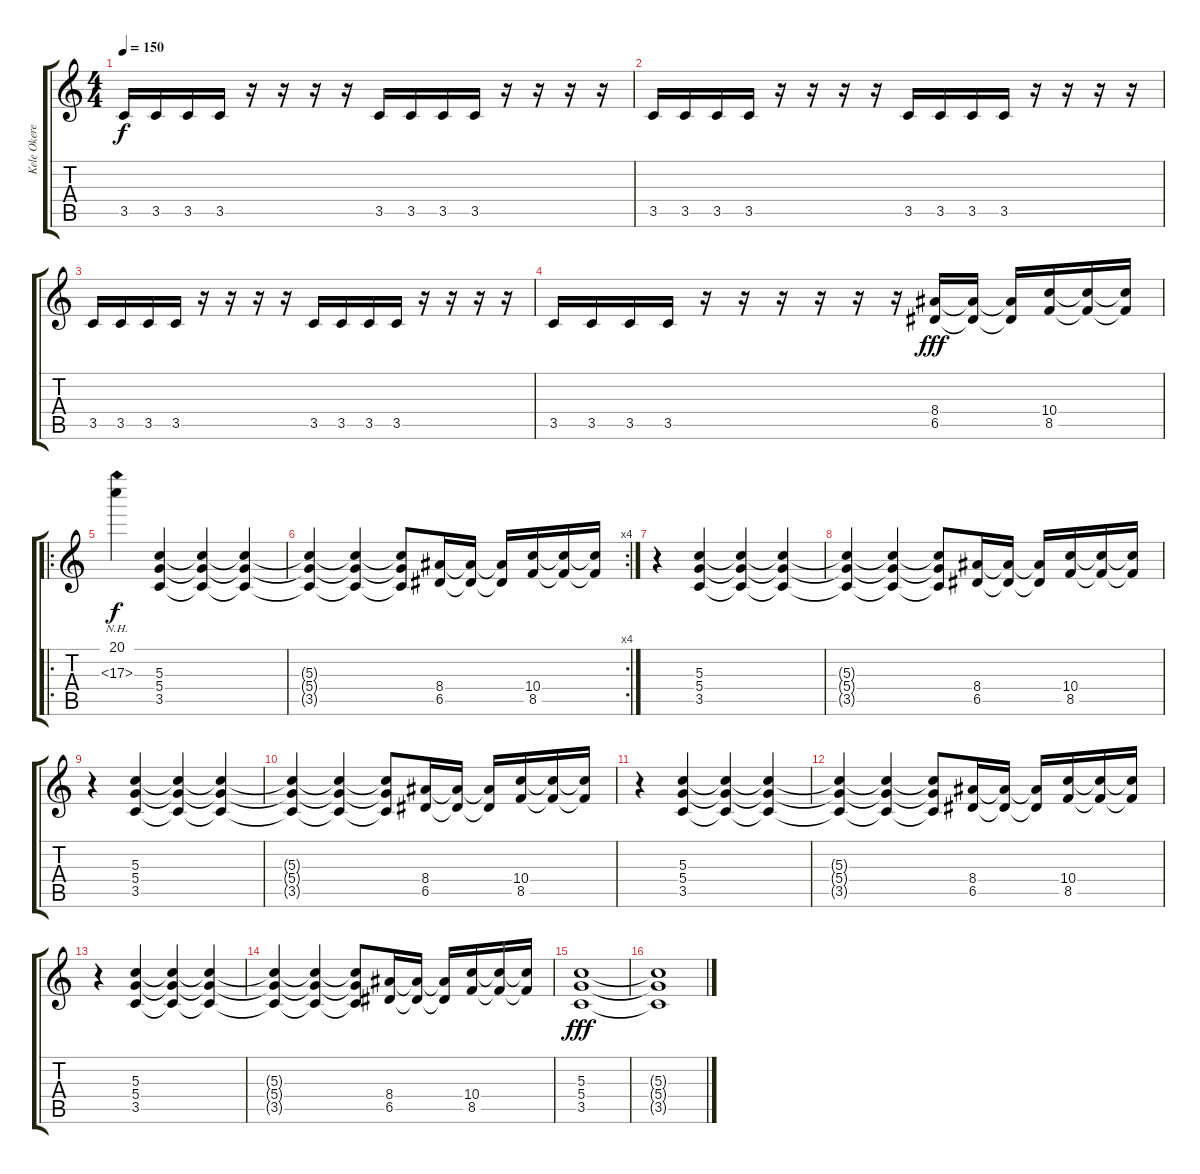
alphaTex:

\track ("Kele Okereke" "Kele Okere") {instrument distortionguitar}
\staff {score tabs}
\tuning (E4 B3 G3 D3 A2 E2) {hide}
\ts (4 4)
\tempo 150
\clef g2
\ks c
3.5.16{dy f} 3.5.16 3.5.16 3.5.16 r.16 r.16 r.16 r.16 3.5.16 3.5.16 3.5.16 3.5.16 r.16 r.16 r.16 r.16 |
3.5.16 3.5.16 3.5.16 3.5.16 r.16 r.16 r.16 r.16 3.5.16 3.5.16 3.5.16 3.5.16 r.16 r.16 r.16 r.16 |
3.5.16 3.5.16 3.5.16 3.5.16 r.16 r.16 r.16 r.16 3.5.16 3.5.16 3.5.16 3.5.16 r.16 r.16 r.16 r.16 |
3.5.16 3.5.16 3.5.16 3.5.16 r.16 r.16 r.16 r.16 r.16 r.16 (8.4 6.5).16{dy fff} (8.4{t} 6.5{t}).16 (8.4{t} 6.5{t}).16 (10.4 8.5).16 (10.4{t} 8.5{t}).16 (10.4{t} 8.5{t}).16 |
\ro
(20.1 17.3{nh}).4{dy f} (5.3 5.4 3.5).4 (5.3{t} 5.4{t} 3.5{t}).4 (5.3{t} 5.4{t} 3.5{t}).4 |
\rc 4
(5.3{t} 5.4{t} 3.5{t}).4 (5.3{t} 5.4{t} 3.5{t}).4 (5.3{t} 5.4{t} 3.5{t}).8 (8.4 6.5).16 (8.4{t} 6.5{t}).16 (8.4{t} 6.5{t}).16 (10.4 8.5).16 (10.4{t} 8.5{t}).16 (10.4{t} 8.5{t}).16 |
r.4 (5.3 5.4 3.5).4 (5.3{t} 5.4{t} 3.5{t}).4 (5.3{t} 5.4{t} 3.5{t}).4 |
(5.3{t} 5.4{t} 3.5{t}).4 (5.3{t} 5.4{t} 3.5{t}).4 (5.3{t} 5.4{t} 3.5{t}).8 (8.4 6.5).16 (8.4{t} 6.5{t}).16 (8.4{t} 6.5{t}).16 (10.4 8.5).16 (10.4{t} 8.5{t}).16 (10.4{t} 8.5{t}).16 |
r.4 (5.3 5.4 3.5).4 (5.3{t} 5.4{t} 3.5{t}).4 (5.3{t} 5.4{t} 3.5{t}).4 |
(5.3{t} 5.4{t} 3.5{t}).4 (5.3{t} 5.4{t} 3.5{t}).4 (5.3{t} 5.4{t} 3.5{t}).8 (8.4 6.5).16 (8.4{t} 6.5{t}).16 (8.4{t} 6.5{t}).16 (10.4 8.5).16 (10.4{t} 8.5{t}).16 (10.4{t} 8.5{t}).16 |
r.4 (5.3 5.4 3.5).4 (5.3{t} 5.4{t} 3.5{t}).4 (5.3{t} 5.4{t} 3.5{t}).4 |
(5.3{t} 5.4{t} 3.5{t}).4 (5.3{t} 5.4{t} 3.5{t}).4 (5.3{t} 5.4{t} 3.5{t}).8 (8.4 6.5).16 (8.4{t} 6.5{t}).16 (8.4{t} 6.5{t}).16 (10.4 8.5).16 (10.4{t} 8.5{t}).16 (10.4{t} 8.5{t}).16 |
r.4 (5.3 5.4 3.5).4 (5.3{t} 5.4{t} 3.5{t}).4 (5.3{t} 5.4{t} 3.5{t}).4 |
(5.3{t} 5.4{t} 3.5{t}).4 (5.3{t} 5.4{t} 3.5{t}).4 (5.3{t} 5.4{t} 3.5{t}).8 (8.4 6.5).16 (8.4{t} 6.5{t}).16 (8.4{t} 6.5{t}).16 (10.4 8.5).16 (10.4{t} 8.5{t}).16 (10.4{t} 8.5{t}).16 |
(5.3 5.4 3.5).1{dy fff} |
(5.3{t} 5.4{t} 3.5{t}).1
